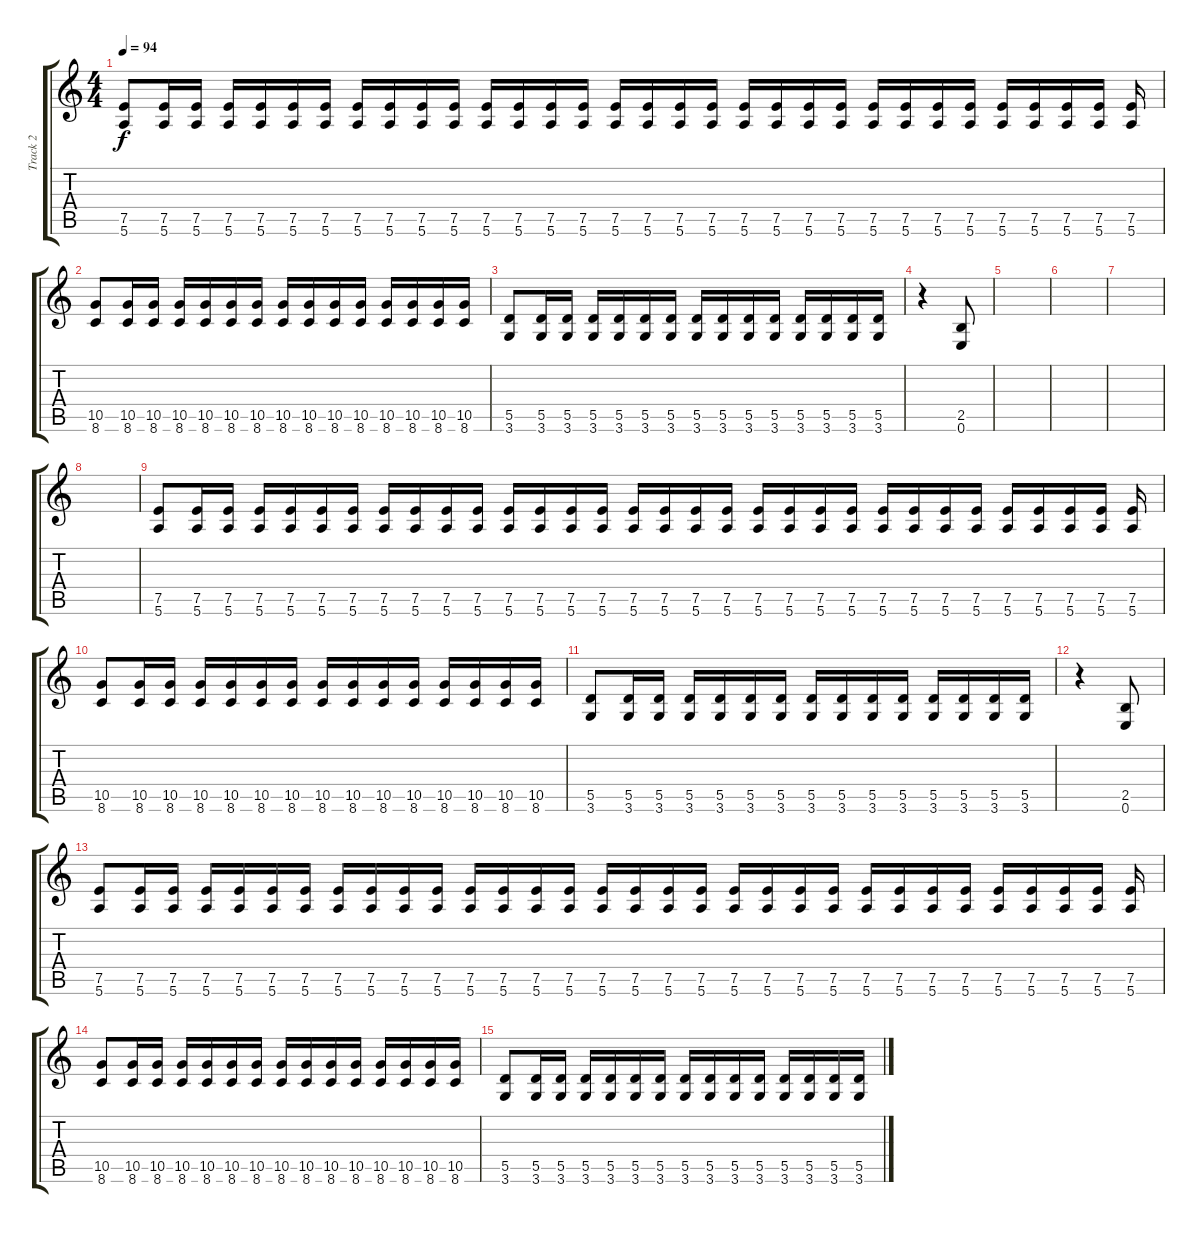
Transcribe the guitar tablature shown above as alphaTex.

\track ("Track 2" "Track 2") {instrument overdrivenguitar}
\staff {score tabs}
\tuning (E4 B3 G3 D3 A2 E2) {hide}
\ts (4 4)
\tempo 94
\clef g2
\ks c
(7.5 5.6).8{dy f} (7.5 5.6).16 (7.5 5.6).16 (7.5 5.6).16 (7.5 5.6).16 (7.5 5.6).16 (7.5 5.6).16 (7.5 5.6).16 (7.5 5.6).16 (7.5 5.6).16 (7.5 5.6).16 (7.5 5.6).16 (7.5 5.6).16 (7.5 5.6).16 (7.5 5.6).16 (7.5 5.6).16 (7.5 5.6).16 (7.5 5.6).16 (7.5 5.6).16 (7.5 5.6).16 (7.5 5.6).16 (7.5 5.6).16 (7.5 5.6).16 (7.5 5.6).16 (7.5 5.6).16 (7.5 5.6).16 (7.5 5.6).16 (7.5 5.6).16 (7.5 5.6).16 (7.5 5.6).16 (7.5 5.6).16 (7.5 5.6).16 |
(10.5 8.6).8 (10.5 8.6).16 (10.5 8.6).16 (10.5 8.6).16 (10.5 8.6).16 (10.5 8.6).16 (10.5 8.6).16 (10.5 8.6).16 (10.5 8.6).16 (10.5 8.6).16 (10.5 8.6).16 (10.5 8.6).16 (10.5 8.6).16 (10.5 8.6).16 (10.5 8.6).16 |
(5.5 3.6).8 (5.5 3.6).16 (5.5 3.6).16 (5.5 3.6).16 (5.5 3.6).16 (5.5 3.6).16 (5.5 3.6).16 (5.5 3.6).16 (5.5 3.6).16 (5.5 3.6).16 (5.5 3.6).16 (5.5 3.6).16 (5.5 3.6).16 (5.5 3.6).16 (5.5 3.6).16 |
r.4 (2.5 0.6).8 |
|
|
|
|
(7.5 5.6).8 (7.5 5.6).16 (7.5 5.6).16 (7.5 5.6).16 (7.5 5.6).16 (7.5 5.6).16 (7.5 5.6).16 (7.5 5.6).16 (7.5 5.6).16 (7.5 5.6).16 (7.5 5.6).16 (7.5 5.6).16 (7.5 5.6).16 (7.5 5.6).16 (7.5 5.6).16 (7.5 5.6).16 (7.5 5.6).16 (7.5 5.6).16 (7.5 5.6).16 (7.5 5.6).16 (7.5 5.6).16 (7.5 5.6).16 (7.5 5.6).16 (7.5 5.6).16 (7.5 5.6).16 (7.5 5.6).16 (7.5 5.6).16 (7.5 5.6).16 (7.5 5.6).16 (7.5 5.6).16 (7.5 5.6).16 (7.5 5.6).16 |
(10.5 8.6).8 (10.5 8.6).16 (10.5 8.6).16 (10.5 8.6).16 (10.5 8.6).16 (10.5 8.6).16 (10.5 8.6).16 (10.5 8.6).16 (10.5 8.6).16 (10.5 8.6).16 (10.5 8.6).16 (10.5 8.6).16 (10.5 8.6).16 (10.5 8.6).16 (10.5 8.6).16 |
(5.5 3.6).8 (5.5 3.6).16 (5.5 3.6).16 (5.5 3.6).16 (5.5 3.6).16 (5.5 3.6).16 (5.5 3.6).16 (5.5 3.6).16 (5.5 3.6).16 (5.5 3.6).16 (5.5 3.6).16 (5.5 3.6).16 (5.5 3.6).16 (5.5 3.6).16 (5.5 3.6).16 |
r.4 (2.5 0.6).8 |
(7.5 5.6).8 (7.5 5.6).16 (7.5 5.6).16 (7.5 5.6).16 (7.5 5.6).16 (7.5 5.6).16 (7.5 5.6).16 (7.5 5.6).16 (7.5 5.6).16 (7.5 5.6).16 (7.5 5.6).16 (7.5 5.6).16 (7.5 5.6).16 (7.5 5.6).16 (7.5 5.6).16 (7.5 5.6).16 (7.5 5.6).16 (7.5 5.6).16 (7.5 5.6).16 (7.5 5.6).16 (7.5 5.6).16 (7.5 5.6).16 (7.5 5.6).16 (7.5 5.6).16 (7.5 5.6).16 (7.5 5.6).16 (7.5 5.6).16 (7.5 5.6).16 (7.5 5.6).16 (7.5 5.6).16 (7.5 5.6).16 (7.5 5.6).16 |
(10.5 8.6).8 (10.5 8.6).16 (10.5 8.6).16 (10.5 8.6).16 (10.5 8.6).16 (10.5 8.6).16 (10.5 8.6).16 (10.5 8.6).16 (10.5 8.6).16 (10.5 8.6).16 (10.5 8.6).16 (10.5 8.6).16 (10.5 8.6).16 (10.5 8.6).16 (10.5 8.6).16 |
(5.5 3.6).8 (5.5 3.6).16 (5.5 3.6).16 (5.5 3.6).16 (5.5 3.6).16 (5.5 3.6).16 (5.5 3.6).16 (5.5 3.6).16 (5.5 3.6).16 (5.5 3.6).16 (5.5 3.6).16 (5.5 3.6).16 (5.5 3.6).16 (5.5 3.6).16 (5.5 3.6).16
